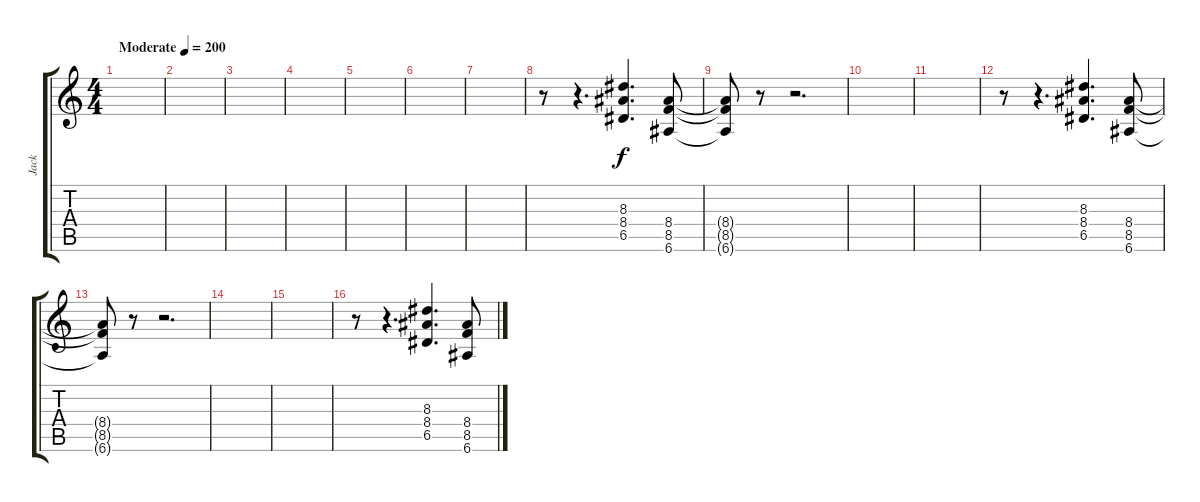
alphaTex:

\track ("Jack" "Jack") {instrument distortionguitar}
\staff {score tabs}
\tuning (E4 B3 G3 D3 A2 E2) {hide}
\ts (4 4)
\tempo (200 "Moderate")
\clef g2
\ks c
|
|
|
|
|
|
|
r.8 r.4{d} (8.3 8.4 6.5).4{d} (8.4 8.5 6.6).8 |
(8.4{t} 8.5{t} 6.6{t}).8 r.8 r.2{d} |
|
|
r.8 r.4{d} (8.3 8.4 6.5).4{d} (8.4 8.5 6.6).8 |
(8.4{t} 8.5{t} 6.6{t}).8 r.8 r.2{d} |
|
|
r.8 r.4{d} (8.3 8.4 6.5).4{d} (8.4 8.5 6.6).8
